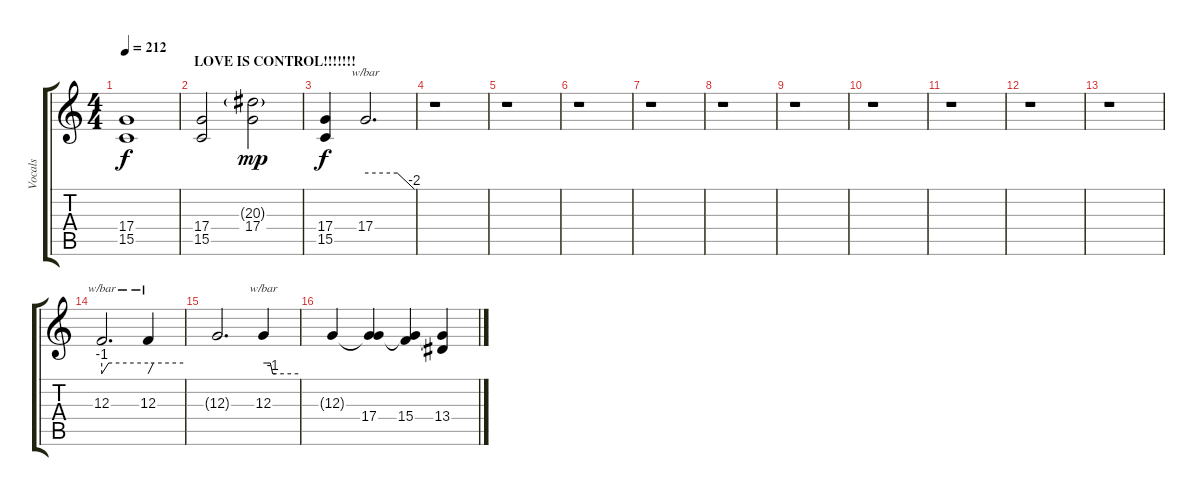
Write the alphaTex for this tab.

\track ("Vocals" "Vocals") {instrument viola}
\staff {score tabs}
\tuning (E4 B3 G3 D3 A2 E2) {hide}
\ts (4 4)
\tempo 212
\clef g2
\ks c
(17.4{t} 15.5{t}).1{dy f} |
\section ("" "LOVE IS CONTROL!!!!!!!")
(17.4 15.5).2 (20.3{g} 17.4).2{dy mp} |
(17.4 15.5).4{dy f} 17.4.2{d tbe (custom default 0 0 39 0 60 -8)} |
r.1 |
r.1 |
r.1 |
r.1 |
r.1 |
r.1 |
r.1 |
r.1 |
r.1 |
r.1 |
12.3.2{d tbe (custom default 0 -4 9 0 60 0)} 12.3.4{tbe (custom default 0 -4 9 0 60 0)} |
12.3{t}.2{d} 12.3.4{tbe (custom default 0 0 12 0 16 -4 21 -4 60 -4)} |
12.3{t}.4 (12.3{t} 17.4).4 (12.3{t} 15.4).4 (12.3{t} 13.4).4
